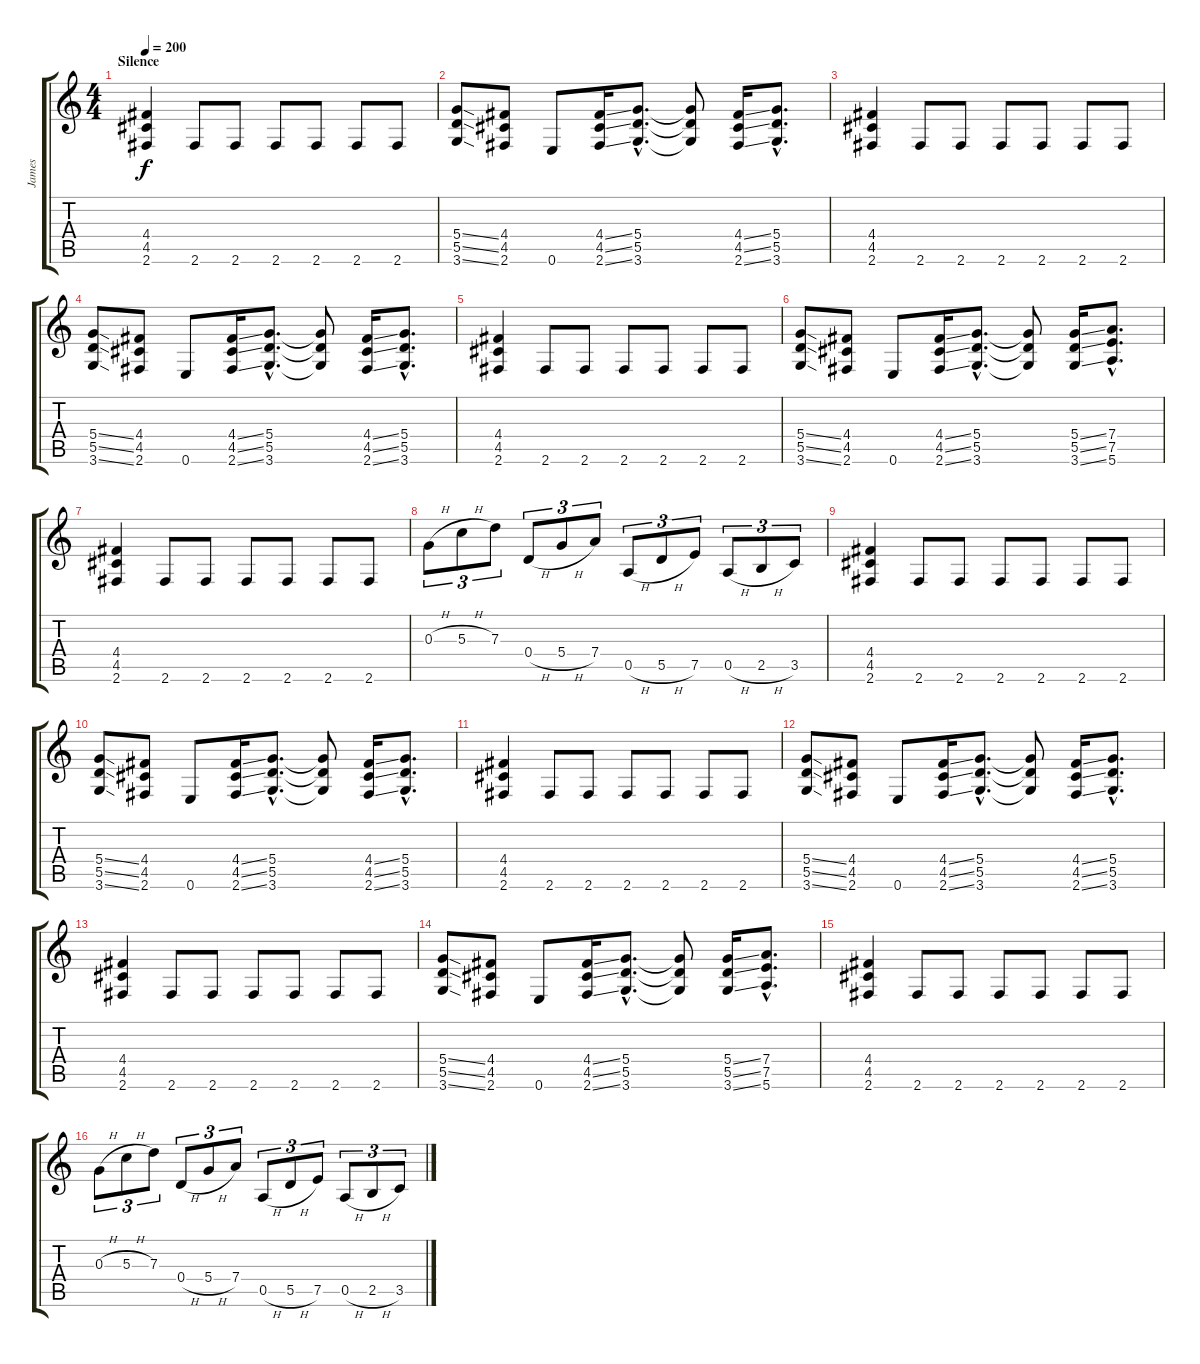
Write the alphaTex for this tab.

\track ("James" "James") {instrument distortionguitar}
\staff {score tabs}
\tuning (E4 B3 G3 D3 A2 E2) {hide}
\ts (4 4)
\section ("" "Silence")
\tempo 200
\clef g2
\ks c
(4.4 4.5 2.6).4{dy f} 2.6.8 2.6.8 2.6.8 2.6.8 2.6.8 2.6.8 |
(5.4{ss} 5.5{ss} 3.6{ss}).8 (4.4 4.5 2.6).8 0.6.8 (4.4{ss} 4.5{ss} 2.6{ss}).16 (5.4{hac} 5.5{hac} 3.6{hac}).8{d} (5.4{t} 5.5{t} 3.6{t}).8 (4.4{ss} 4.5{ss} 2.6{ss}).16 (5.4{hac} 5.5{hac} 3.6{hac}).8{d} |
(4.4 4.5 2.6).4 2.6.8 2.6.8 2.6.8 2.6.8 2.6.8 2.6.8 |
(5.4{ss} 5.5{ss} 3.6{ss}).8 (4.4 4.5 2.6).8 0.6.8 (4.4{ss} 4.5{ss} 2.6{ss}).16 (5.4{hac} 5.5{hac} 3.6{hac}).8{d} (5.4{t} 5.5{t} 3.6{t}).8 (4.4{ss} 4.5{ss} 2.6{ss}).16 (5.4{hac} 5.5{hac} 3.6{hac}).8{d} |
(4.4 4.5 2.6).4 2.6.8 2.6.8 2.6.8 2.6.8 2.6.8 2.6.8 |
(5.4{ss} 5.5{ss} 3.6{ss}).8 (4.4 4.5 2.6).8 0.6.8 (4.4{ss} 4.5{ss} 2.6{ss}).16 (5.4{hac} 5.5{hac} 3.6{hac}).8{d} (5.4{t} 5.5{t} 3.6{t}).8 (5.4{ss} 5.5{ss} 3.6{ss}).16 (7.4{hac} 7.5{hac} 5.6{hac}).8{d} |
(4.4 4.5 2.6).4 2.6.8 2.6.8 2.6.8 2.6.8 2.6.8 2.6.8 |
0.3{h}.8{tu (3 2)} 5.3{h}.8{tu (3 2)} 7.3.8{tu (3 2)} 0.4{h}.8{tu (3 2)} 5.4{h}.8{tu (3 2)} 7.4.8{tu (3 2)} 0.5{h}.8{tu (3 2)} 5.5{h}.8{tu (3 2)} 7.5.8{tu (3 2)} 0.5{h}.8{tu (3 2)} 2.5{h}.8{tu (3 2)} 3.5.8{tu (3 2)} |
(4.4 4.5 2.6).4 2.6.8 2.6.8 2.6.8 2.6.8 2.6.8 2.6.8 |
(5.4{ss} 5.5{ss} 3.6{ss}).8 (4.4 4.5 2.6).8 0.6.8 (4.4{ss} 4.5{ss} 2.6{ss}).16 (5.4{hac} 5.5{hac} 3.6{hac}).8{d} (5.4{t} 5.5{t} 3.6{t}).8 (4.4{ss} 4.5{ss} 2.6{ss}).16 (5.4{hac} 5.5{hac} 3.6{hac}).8{d} |
(4.4 4.5 2.6).4 2.6.8 2.6.8 2.6.8 2.6.8 2.6.8 2.6.8 |
(5.4{ss} 5.5{ss} 3.6{ss}).8 (4.4 4.5 2.6).8 0.6.8 (4.4{ss} 4.5{ss} 2.6{ss}).16 (5.4{hac} 5.5{hac} 3.6{hac}).8{d} (5.4{t} 5.5{t} 3.6{t}).8 (4.4{ss} 4.5{ss} 2.6{ss}).16 (5.4{hac} 5.5{hac} 3.6{hac}).8{d} |
(4.4 4.5 2.6).4 2.6.8 2.6.8 2.6.8 2.6.8 2.6.8 2.6.8 |
(5.4{ss} 5.5{ss} 3.6{ss}).8 (4.4 4.5 2.6).8 0.6.8 (4.4{ss} 4.5{ss} 2.6{ss}).16 (5.4{hac} 5.5{hac} 3.6{hac}).8{d} (5.4{t} 5.5{t} 3.6{t}).8 (5.4{ss} 5.5{ss} 3.6{ss}).16 (7.4{hac} 7.5{hac} 5.6{hac}).8{d} |
(4.4 4.5 2.6).4 2.6.8 2.6.8 2.6.8 2.6.8 2.6.8 2.6.8 |
0.3{h}.8{tu (3 2)} 5.3{h}.8{tu (3 2)} 7.3.8{tu (3 2)} 0.4{h}.8{tu (3 2)} 5.4{h}.8{tu (3 2)} 7.4.8{tu (3 2)} 0.5{h}.8{tu (3 2)} 5.5{h}.8{tu (3 2)} 7.5.8{tu (3 2)} 0.5{h}.8{tu (3 2)} 2.5{h}.8{tu (3 2)} 3.5.8{tu (3 2)}
